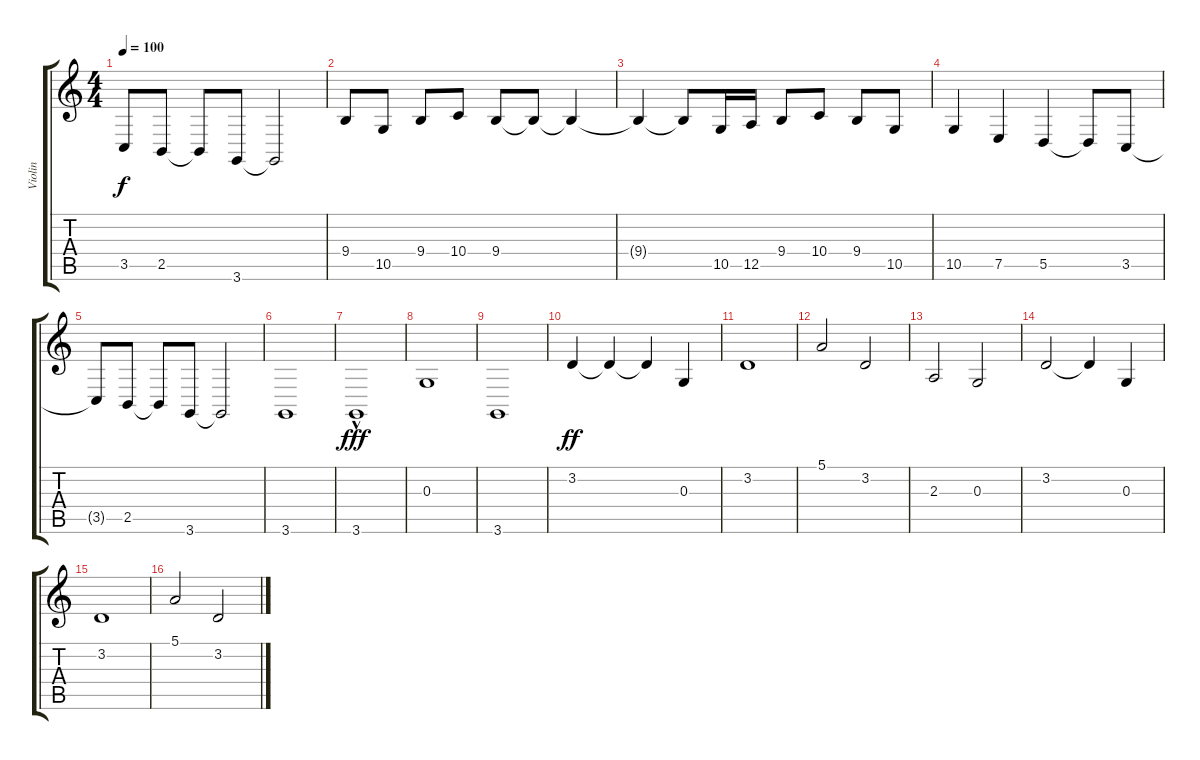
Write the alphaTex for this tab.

\track ("Violin" "Violin") {instrument tremolostrings}
\staff {score tabs}
\tuning (E4 B3 G3 D3 A2 E2) {hide}
\ts (4 4)
\tempo 100
\clef g2
\ks c
3.5{t}.8{dy f} 2.5.8 2.5{t}.8 3.6.8 3.6{t}.2 |
9.4.8 10.5.8 9.4.8 10.4.8 9.4.8 9.4{t}.8 9.4{t}.4 |
9.4{t}.4 9.4{t}.8 10.5.16 12.5.16 9.4.8 10.4.8 9.4.8 10.5.8 |
10.5.4 7.5.4 5.5.4 5.5{t}.8 3.5.8 |
3.5{t}.8 2.5.8 2.5{t}.8 3.6.8 3.6{t}.2 |
3.6.1 |
3.6{hac}.1{dy fff} |
0.3.1 |
3.6.1 |
3.2.4{dy ff} 3.2{t}.4 3.2{t}.4 0.3.4 |
3.2.1 |
5.1.2 3.2.2 |
2.3.2 0.3.2 |
3.2.2 3.2{t}.4 0.3.4 |
3.2.1 |
5.1.2 3.2.2
